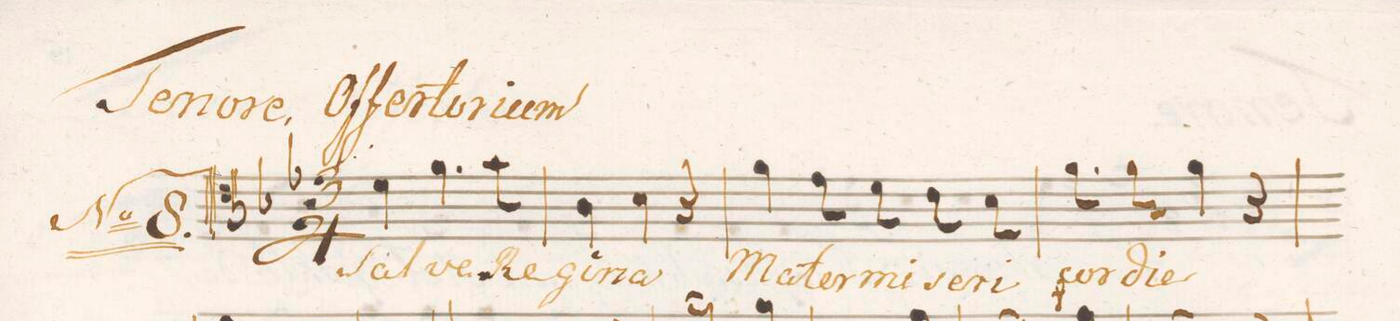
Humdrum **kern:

**kern	**text	**dynam
*I"Tenore.	*	*
*clefC4	*	*
*k[b-e-]	*	*
*M3/4	*	*
*2\right	*	*
4d\	Sal-	.
4.f\	-ve	.
8g\	Re-	.
=2	=2	=2
4A\	-gi-	.
4B-\	-na	.
4r	.	.
=3	=3	=3
4f\	Ma-	.
8e-\	-ter	.
8d\	mi-	.
8c\	-se-	.
8B-\	-ri-	.
=4	=4	=4
8.f\	-cor-	.
16f\	-di-	.
4f\	-e	.
4r	.	.
=5	=5	=5
*-	*-	*-
